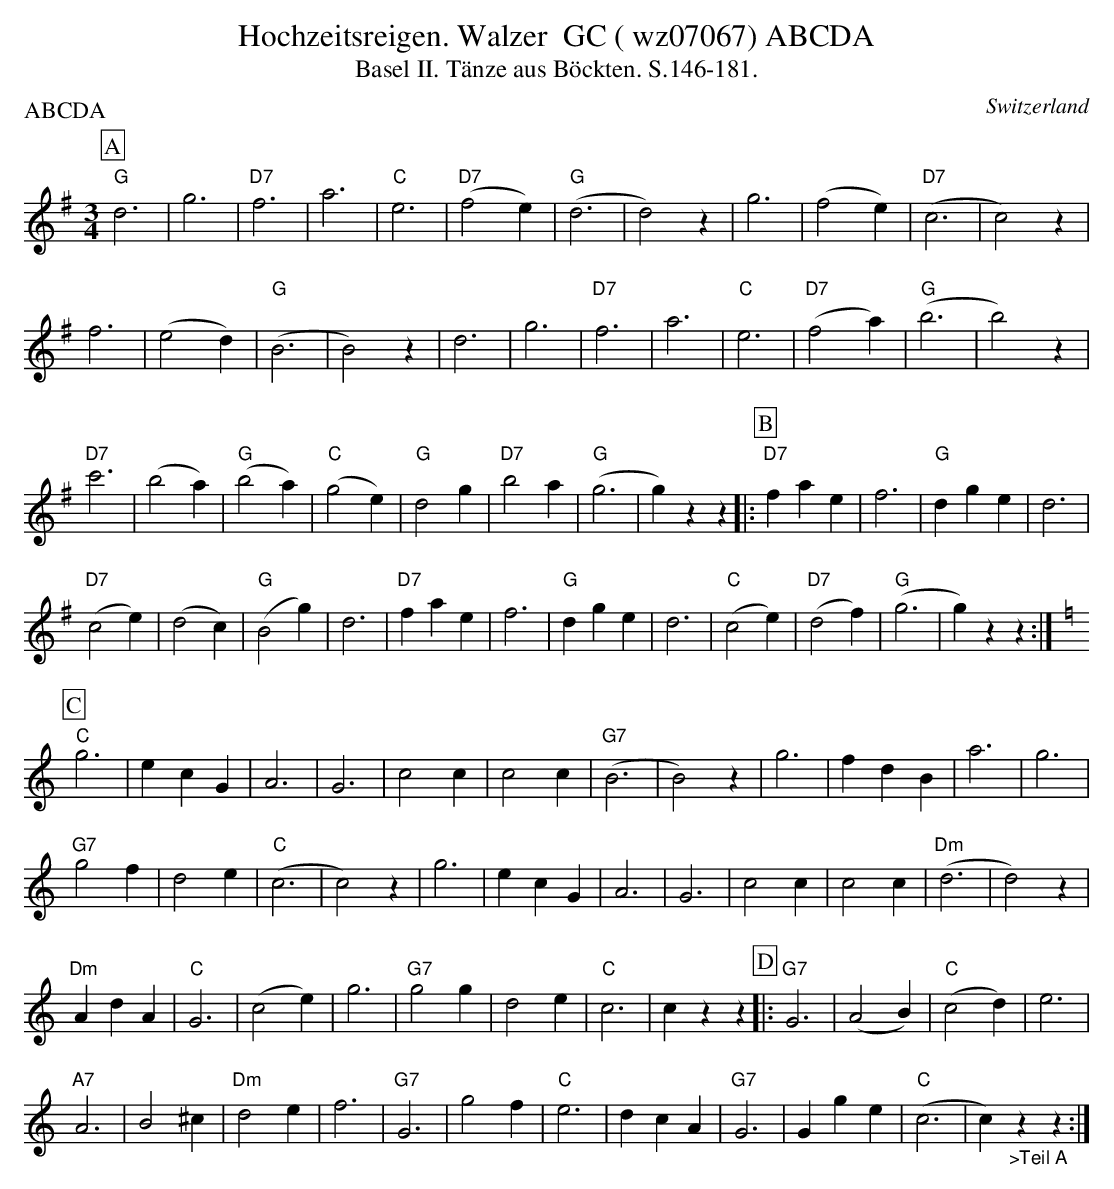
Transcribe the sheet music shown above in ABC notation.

X:1
T:Hochzeitsreigen. Walzer  GC ( wz07067) ABCDA
T: Basel II. Tänze aus Böckten. S.146-181.
P:ABCDA
M:3/4
L:1/4
O:Switzerland
K:G major
[P:A] "G"d3 | g3 | "D7"f3 | a3 | "C"e3 | ("D7"f2e) | ("G"d3 | d2) z | g3 | (f2e) | ("D7"c3 | c2)z |
f3 | (e2d) | ("G"B3 | B2)z | d3 | g3 | "D7"f3 | a3 | "C"e3 | ("D7"f2a) | ("G"b3 | b2)z |
"D7"c'3 | (b2a) | ("G"b2a) | ("C"g2e) | "G"d2g | "D7"b2a | ("G"g3 | g)zz |: [P:B] "D7"fae | f3 | "G"dge | d3 |
("D7"c2e) | (d2c) | ("G"B2g) | d3 | "D7"fae | f3 | "G"dge | d3 | ("C"c2e) | ("D7"d2f) | ("G"g3 | g)zz :| [P:C] [K:C]
"C"g3 | ecG | A3 | G3 | c2c | c2c | ("G7"B3 | B2)z | g3 | fdB | a3 | g3 |
"G7"g2f | d2e | ("C"c3 | c2)z | g3 | ecG | A3 | G3 | c2c | c2c | ("Dm"d3 | d2)z |
"Dm"AdA | "C"G3 | (c2e) | g3 | "G7"g2g | d2e | )"C"c3 | czz [P:D]  |:"G7"G3 | (A2B) | ("C"c2d) | e3 |
"A7"A3 | B2^c | "Dm"d2e | f3 | "G7"G3 | g2f | "C"e3 | dcA | "G7"G3 | Gge | ("C"c3 | c)"_>Teil A"zz :|
W:
